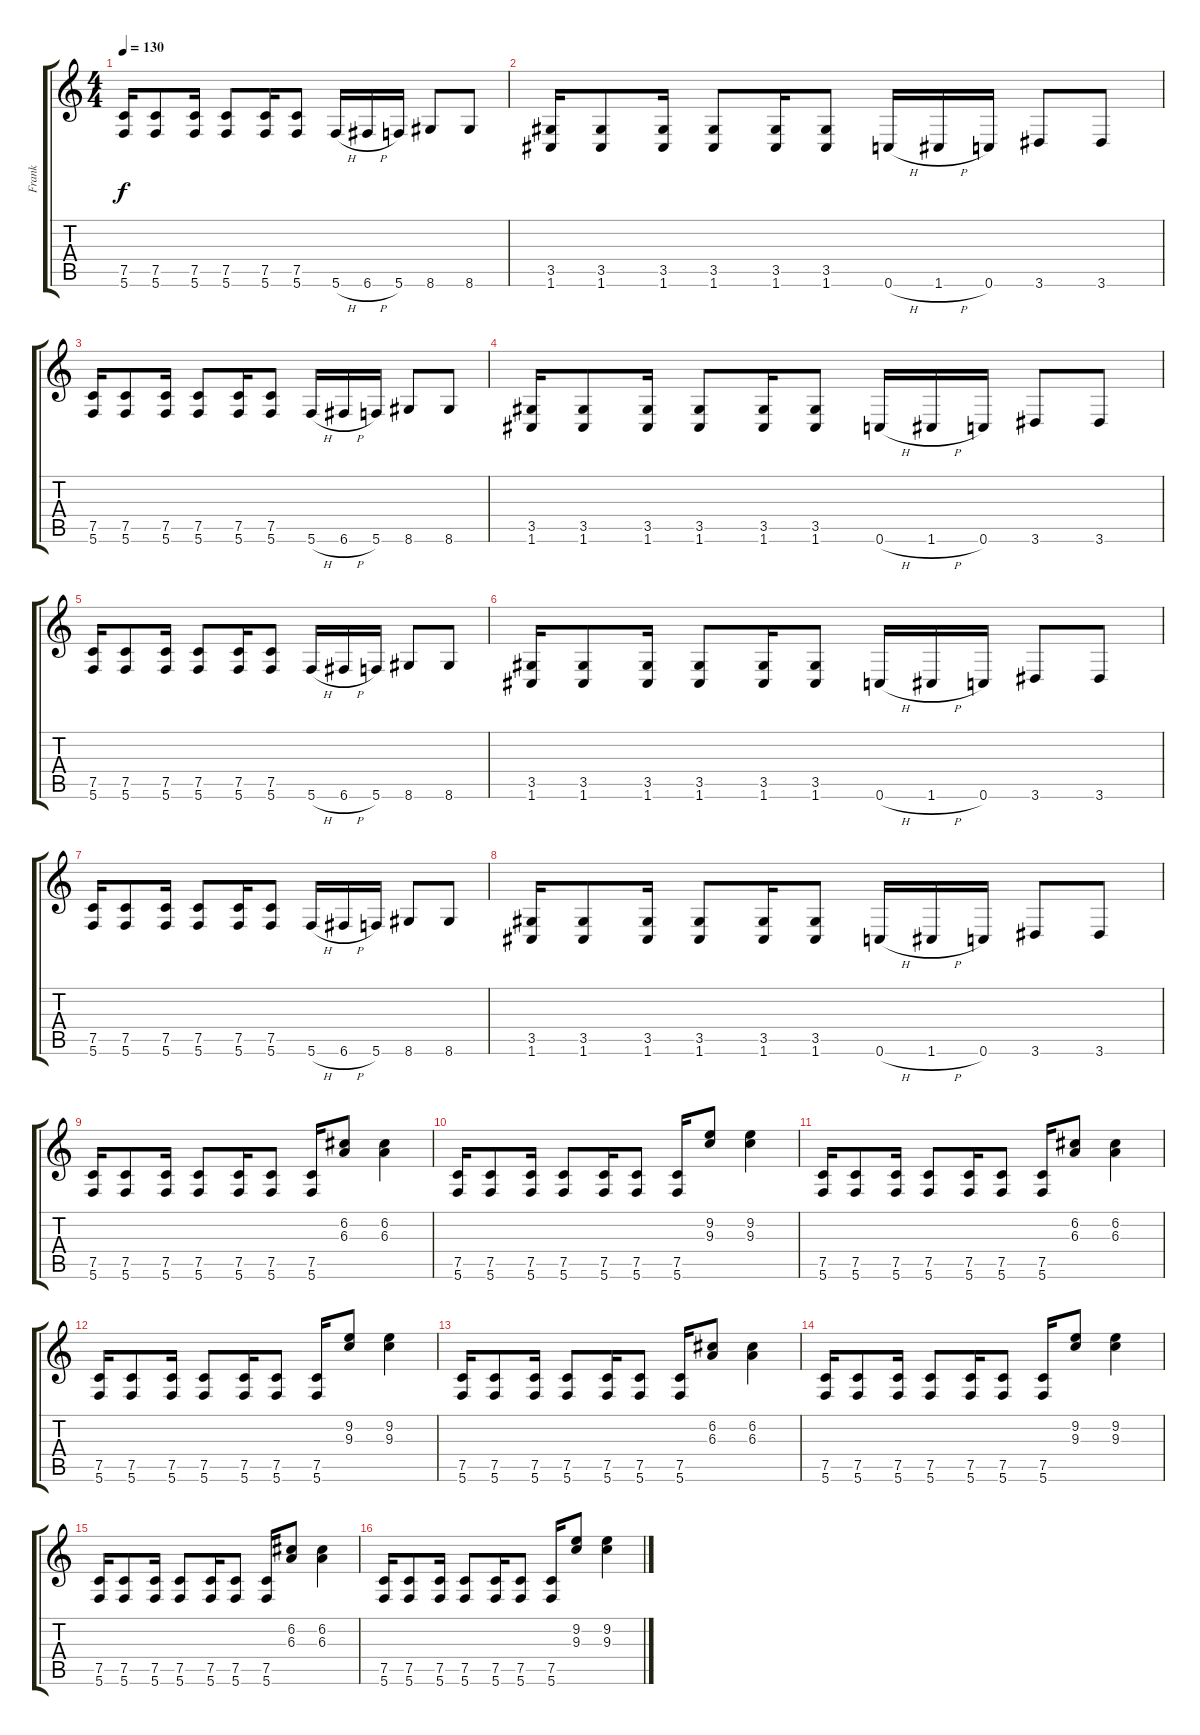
\track ("Frank" "Frank") {instrument distortionguitar}
\staff {score tabs}
\tuning (C4 G3 Eb3 Bb2 F2 C2) {hide}
\ts (4 4)
\tempo 130
\clef g2
\ks c
(7.5 5.6).16{dy f} (7.5 5.6).8 (7.5 5.6).16 (7.5 5.6).8 (7.5 5.6).16 (7.5 5.6).8 5.6{h}.16 6.6{h}.16 5.6.16 8.6.8 8.6.8 |
(3.5 1.6).16 (3.5 1.6).8 (3.5 1.6).16 (3.5 1.6).8 (3.5 1.6).16 (3.5 1.6).8 0.6{h}.16 1.6{h}.16 0.6.16 3.6.8 3.6.8 |
(7.5 5.6).16 (7.5 5.6).8 (7.5 5.6).16 (7.5 5.6).8 (7.5 5.6).16 (7.5 5.6).8 5.6{h}.16 6.6{h}.16 5.6.16 8.6.8 8.6.8 |
(3.5 1.6).16 (3.5 1.6).8 (3.5 1.6).16 (3.5 1.6).8 (3.5 1.6).16 (3.5 1.6).8 0.6{h}.16 1.6{h}.16 0.6.16 3.6.8 3.6.8 |
(7.5 5.6).16 (7.5 5.6).8 (7.5 5.6).16 (7.5 5.6).8 (7.5 5.6).16 (7.5 5.6).8 5.6{h}.16 6.6{h}.16 5.6.16 8.6.8 8.6.8 |
(3.5 1.6).16 (3.5 1.6).8 (3.5 1.6).16 (3.5 1.6).8 (3.5 1.6).16 (3.5 1.6).8 0.6{h}.16 1.6{h}.16 0.6.16 3.6.8 3.6.8 |
(7.5 5.6).16 (7.5 5.6).8 (7.5 5.6).16 (7.5 5.6).8 (7.5 5.6).16 (7.5 5.6).8 5.6{h}.16 6.6{h}.16 5.6.16 8.6.8 8.6.8 |
(3.5 1.6).16 (3.5 1.6).8 (3.5 1.6).16 (3.5 1.6).8 (3.5 1.6).16 (3.5 1.6).8 0.6{h}.16 1.6{h}.16 0.6.16 3.6.8 3.6.8 |
(7.5 5.6).16 (7.5 5.6).8 (7.5 5.6).16 (7.5 5.6).8 (7.5 5.6).16 (7.5 5.6).8 (7.5 5.6).16 (6.2 6.3).8 (6.2 6.3).4 |
(7.5 5.6).16 (7.5 5.6).8 (7.5 5.6).16 (7.5 5.6).8 (7.5 5.6).16 (7.5 5.6).8 (7.5 5.6).16 (9.2 9.3).8 (9.2 9.3).4 |
(7.5 5.6).16 (7.5 5.6).8 (7.5 5.6).16 (7.5 5.6).8 (7.5 5.6).16 (7.5 5.6).8 (7.5 5.6).16 (6.2 6.3).8 (6.2 6.3).4 |
(7.5 5.6).16 (7.5 5.6).8 (7.5 5.6).16 (7.5 5.6).8 (7.5 5.6).16 (7.5 5.6).8 (7.5 5.6).16 (9.2 9.3).8 (9.2 9.3).4 |
(7.5 5.6).16 (7.5 5.6).8 (7.5 5.6).16 (7.5 5.6).8 (7.5 5.6).16 (7.5 5.6).8 (7.5 5.6).16 (6.2 6.3).8 (6.2 6.3).4 |
(7.5 5.6).16 (7.5 5.6).8 (7.5 5.6).16 (7.5 5.6).8 (7.5 5.6).16 (7.5 5.6).8 (7.5 5.6).16 (9.2 9.3).8 (9.2 9.3).4 |
(7.5 5.6).16 (7.5 5.6).8 (7.5 5.6).16 (7.5 5.6).8 (7.5 5.6).16 (7.5 5.6).8 (7.5 5.6).16 (6.2 6.3).8 (6.2 6.3).4 |
(7.5 5.6).16 (7.5 5.6).8 (7.5 5.6).16 (7.5 5.6).8 (7.5 5.6).16 (7.5 5.6).8 (7.5 5.6).16 (9.2 9.3).8 (9.2 9.3).4
